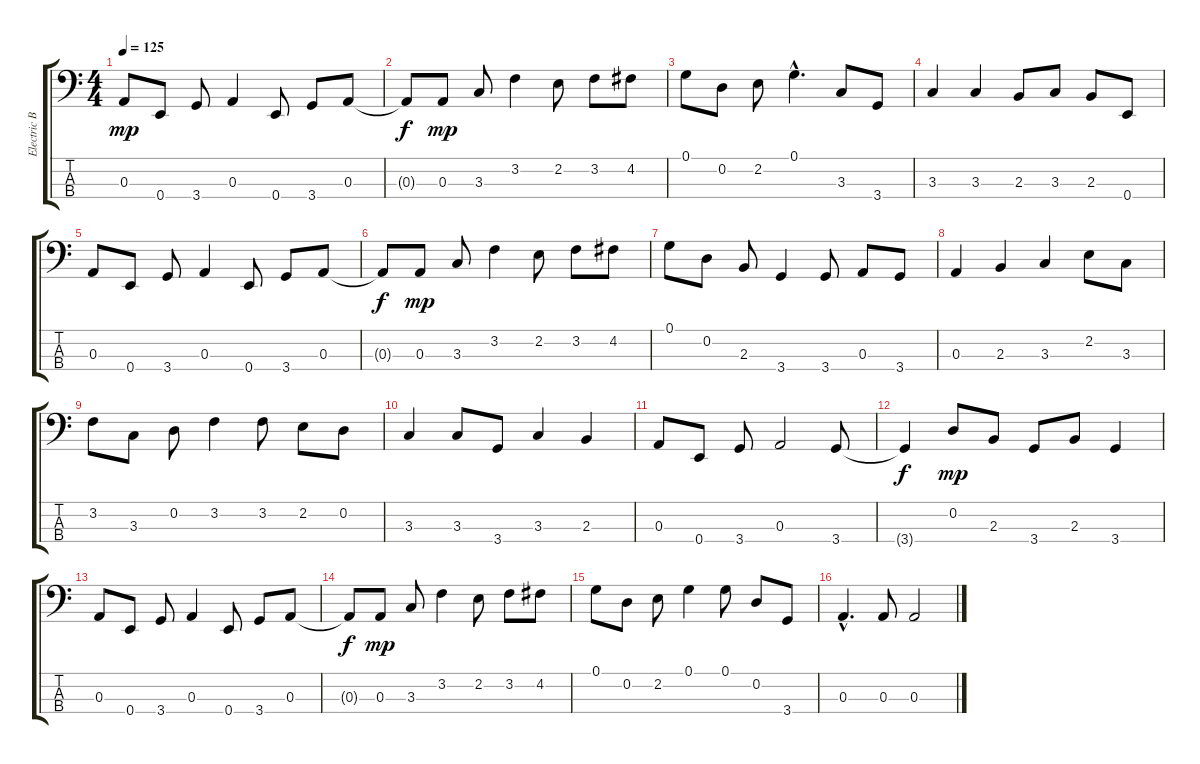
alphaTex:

\track ("Electric Bass (finger)" "Electric B") {instrument electricbassfinger}
\staff {score tabs}
\tuning (G2 D2 A1 E1) {hide}
\ts (4 4)
\tempo 125
\clef f4
\ks c
0.3.8{dy mp} 0.4.8 3.4.8 0.3.4 0.4.8 3.4.8 0.3.8 |
0.3{t}.8{dy f} 0.3.8{dy mp} 3.3.8 3.2.4 2.2.8 3.2.8 4.2.8 |
0.1.8 0.2.8 2.2.8 0.1{hac}.4{d} 3.3.8 3.4.8 |
3.3.4 3.3.4 2.3.8 3.3.8 2.3.8 0.4.8 |
0.3.8 0.4.8 3.4.8 0.3.4 0.4.8 3.4.8 0.3.8 |
0.3{t}.8{dy f} 0.3.8{dy mp} 3.3.8 3.2.4 2.2.8 3.2.8 4.2.8 |
0.1.8 0.2.8 2.3.8 3.4.4 3.4.8 0.3.8 3.4.8 |
0.3.4 2.3.4 3.3.4 2.2.8 3.3.8 |
3.2.8 3.3.8 0.2.8 3.2.4 3.2.8 2.2.8 0.2.8 |
3.3.4 3.3.8 3.4.8 3.3.4 2.3.4 |
0.3.8 0.4.8 3.4.8 0.3.2 3.4.8 |
3.4{t}.4{dy f} 0.2.8{dy mp} 2.3.8 3.4.8 2.3.8 3.4.4 |
0.3.8 0.4.8 3.4.8 0.3.4 0.4.8 3.4.8 0.3.8 |
0.3{t}.8{dy f} 0.3.8{dy mp} 3.3.8 3.2.4 2.2.8 3.2.8 4.2.8 |
0.1.8 0.2.8 2.2.8 0.1.4 0.1.8 0.2.8 3.4.8 |
0.3{hac}.4{d} 0.3.8 0.3.2
